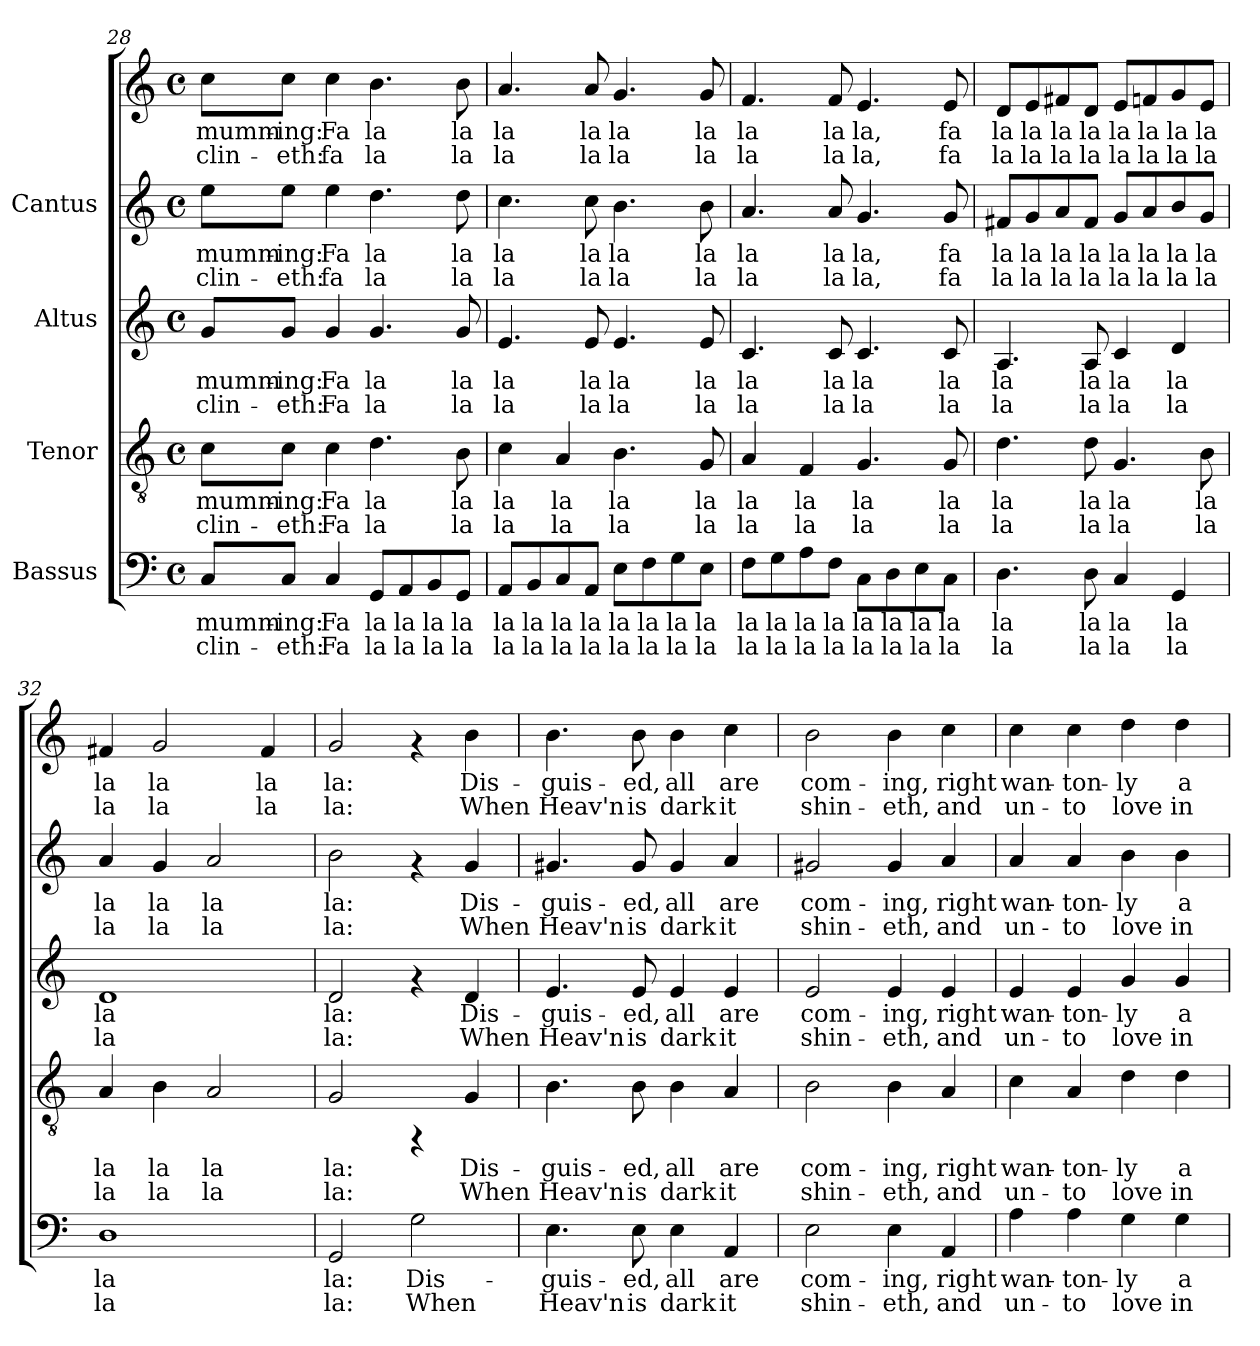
**kern	**text	**text	**kern	**text	**text	**kern	**text	**text	**kern	**text	**text	**kern	**text	**text
*part4	*part4	*part4	*part3	*part3	*part3	*part2	*part2	*part2	*part1	*part1	*part1	*part1	*part1	*part1
*staff5	*staff5	*staff5	*staff4	*staff4	*staff4	*staff3	*staff3	*staff3	*staff2	*staff2	*staff2	*staff1	*staff1	*staff1
*I"Bassus	*	*	*I"Tenor	*	*	*I"Altus	*	*	*I"Cantus	*	*	*	*	*
*clefF4	*	*	*clefGv2	*	*	*clefG2	*	*	*clefG2	*	*	*clefG2	*	*
*M4/4	*	*	*M4/4	*	*	*M4/4	*	*	*M4/4	*	*	*M4/4	*	*
*met(c)	*	*	*met(c)	*	*	*met(c)	*	*	*met(c)	*	*	*met(c)	*	*
=28	=28	=28	=28	=28	=28	=28	=28	=28	=28	=28	=28	=28	=28	=28
!	!LO:LY:b:cj	!LO:LY:b:cj	!	!LO:LY:b:cj	!LO:LY:b:cj	!	!LO:LY:b:cj	!LO:LY:b:cj	!	!LO:LY:b:cj	!LO:LY:b:cj	!	!LO:LY:b:cj	!LO:LY:b:cj
8C/L	-mumm-	-clin-	8c\L	-mumm-	-clin-	8g/L	-mumm-	-clin-	8ee\L	mumm-	-clin-	8cc\L	-mumm-	-clin-
!	!LO:LY:b:cj	!LO:LY:b:cj	!	!LO:LY:b:cj	!LO:LY:b:cj	!	!LO:LY:b:cj	!LO:LY:b:cj	!	!LO:LY:b:cj	!LO:LY:b:cj	!	!LO:LY:b:cj	!LO:LY:b:cj
8C/J	-ing:	eth:	8c\J	-ing:	eth:	8g/J	-ing:	eth:	8ee\J	-ing:	eth:	8cc\J	-ing:	eth:
!	!LO:LY:b:cj	!LO:LY:b:cj	!	!LO:LY:b:cj	!LO:LY:b:cj	!	!LO:LY:b:cj	!LO:LY:b:cj	!	!LO:LY:b:cj	!LO:LY:b:cj	!	!LO:LY:b:cj	!LO:LY:b:cj
4C/	Fa	Fa	4c\	Fa	Fa	4g/	Fa	Fa	4ee\	Fa	fa	4cc\	Fa	fa
!	!LO:LY:b:cj	!LO:LY:b:cj	!	!LO:LY:b:cj	!LO:LY:b:cj	!	!LO:LY:b:cj	!LO:LY:b:cj	!	!LO:LY:b:cj	!LO:LY:b:cj	!	!LO:LY:b:cj	!LO:LY:b:cj
8GG/L	la	la	4.d\	la	la	4.g/	la	la	4.dd\	la	la	4.b\	la	la
!	!LO:LY:b:cj	!LO:LY:b:cj	!	!	!	!	!	!	!	!	!	!	!	!
8AA/	la	la	.	.	.	.	.	.	.	.	.	.	.	.
!	!LO:LY:b:cj	!LO:LY:b:cj	!	!	!	!	!	!	!	!	!	!	!	!
8BB/	la	la	.	.	.	.	.	.	.	.	.	.	.	.
!	!LO:LY:b:cj	!LO:LY:b:cj	!	!LO:LY:b:cj	!LO:LY:b:cj	!	!LO:LY:b:cj	!LO:LY:b:cj	!	!LO:LY:b:cj	!LO:LY:b:cj	!	!LO:LY:b:cj	!LO:LY:b:cj
8GG/J	la	la	8B\	la	la	8g/	la	la	8dd\	la	la	8b\	la	la
!!LO:LB:g=z
=29	=29	=29	=29	=29	=29	=29	=29	=29	=29	=29	=29	=29	=29	=29
!	!LO:LY:b:cj	!LO:LY:b:cj	!	!LO:LY:b:cj	!LO:LY:b:cj	!	!LO:LY:b:cj	!LO:LY:b:cj	!	!LO:LY:b:cj	!LO:LY:b:cj	!	!LO:LY:b:cj	!LO:LY:b:cj
8AA/L	la	la	4c\	la	la	4.e/	la	la	4.cc\	la	la	4.a/	la	la
!	!LO:LY:b:cj	!LO:LY:b:cj	!	!	!	!	!	!	!	!	!	!	!	!
8BB/	la	la	.	.	.	.	.	.	.	.	.	.	.	.
!	!LO:LY:b:cj	!LO:LY:b:cj	!	!LO:LY:b:cj	!LO:LY:b:cj	!	!	!	!	!	!	!	!	!
8C/	la	la	4A/	la	la	.	.	.	.	.	.	.	.	.
!	!LO:LY:b:cj	!LO:LY:b:cj	!	!	!	!	!LO:LY:b:cj	!LO:LY:b:cj	!	!LO:LY:b:cj	!LO:LY:b:cj	!	!LO:LY:b:cj	!LO:LY:b:cj
8AA/J	la	la	.	.	.	8e/	la	la	8cc\	la	la	8a/	la	la
!	!LO:LY:b:cj	!LO:LY:b:cj	!	!LO:LY:b:cj	!LO:LY:b:cj	!	!LO:LY:b:cj	!LO:LY:b:cj	!	!LO:LY:b:cj	!LO:LY:b:cj	!	!LO:LY:b:cj	!LO:LY:b:cj
8E\L	la	la	4.B\	la	la	4.e/	la	la	4.b\	la	la	4.g/	la	la
!	!LO:LY:b:cj	!LO:LY:b:cj	!	!	!	!	!	!	!	!	!	!	!	!
8F\	la	la	.	.	.	.	.	.	.	.	.	.	.	.
!	!LO:LY:b:cj	!LO:LY:b:cj	!	!	!	!	!	!	!	!	!	!	!	!
8G\	la	la	.	.	.	.	.	.	.	.	.	.	.	.
!	!LO:LY:b:cj	!LO:LY:b:cj	!	!LO:LY:b:cj	!LO:LY:b:cj	!	!LO:LY:b:cj	!LO:LY:b:cj	!	!LO:LY:b:cj	!LO:LY:b:cj	!	!LO:LY:b:cj	!LO:LY:b:cj
8E\J	la	la	8G/	la	la	8e/	la	la	8b\	la	la	8g/	la	la
=30	=30	=30	=30	=30	=30	=30	=30	=30	=30	=30	=30	=30	=30	=30
!	!LO:LY:b:cj	!LO:LY:b:cj	!	!LO:LY:b:cj	!LO:LY:b:cj	!	!LO:LY:b:cj	!LO:LY:b:cj	!	!LO:LY:b:cj	!LO:LY:b:cj	!	!LO:LY:b:cj	!LO:LY:b:cj
8F\L	la	la	4A/	la	la	4.c/	la	la	4.a/	la	la	4.f/	la	la
!	!LO:LY:b:cj	!LO:LY:b:cj	!	!	!	!	!	!	!	!	!	!	!	!
8G\	la	la	.	.	.	.	.	.	.	.	.	.	.	.
!	!LO:LY:b:cj	!LO:LY:b:cj	!	!LO:LY:b:cj	!LO:LY:b:cj	!	!	!	!	!	!	!	!	!
8A\	la	la	4F/	la	la	.	.	.	.	.	.	.	.	.
!	!LO:LY:b:cj	!LO:LY:b:cj	!	!	!	!	!LO:LY:b:cj	!LO:LY:b:cj	!	!LO:LY:b:cj	!LO:LY:b:cj	!	!LO:LY:b:cj	!LO:LY:b:cj
8F\J	la	la	.	.	.	8c/	la	la	8a/	la	la	8f/	la	la
!	!LO:LY:b:cj	!LO:LY:b:cj	!	!LO:LY:b:cj	!LO:LY:b:cj	!	!LO:LY:b:cj	!LO:LY:b:cj	!	!LO:LY:b:cj	!LO:LY:b:cj	!	!LO:LY:b:cj	!LO:LY:b:cj
8C\L	la	la	4.G/	la	la	4.c/	la	la	4.g/	la,	la,	4.e/	la,	la,
!	!LO:LY:b:cj	!LO:LY:b:cj	!	!	!	!	!	!	!	!	!	!	!	!
8D\	la	la	.	.	.	.	.	.	.	.	.	.	.	.
!	!LO:LY:b:cj	!LO:LY:b:cj	!	!	!	!	!	!	!	!	!	!	!	!
8E\	la	la	.	.	.	.	.	.	.	.	.	.	.	.
!	!LO:LY:b:cj	!LO:LY:b:cj	!	!LO:LY:b:cj	!LO:LY:b:cj	!	!LO:LY:b:cj	!LO:LY:b:cj	!	!LO:LY:b:cj	!LO:LY:b:cj	!	!LO:LY:b:cj	!LO:LY:b:cj
8C\J	la	la	8G/	la	la	8c/	la	la	8g/	fa	fa	8e/	fa	fa
=31	=31	=31	=31	=31	=31	=31	=31	=31	=31	=31	=31	=31	=31	=31
!	!LO:LY:b:cj	!LO:LY:b:cj	!	!LO:LY:b:cj	!LO:LY:b:cj	!	!LO:LY:b:cj	!LO:LY:b:cj	!	!LO:LY:b:cj	!LO:LY:b:cj	!	!LO:LY:b:cj	!LO:LY:b:cj
4.D\	la	la	4.d\	la	la	4.A/	la	la	8f#X/L	la	la	8d/L	la	la
!	!	!	!	!	!	!	!	!	!	!LO:LY:b:cj	!LO:LY:b:cj	!	!LO:LY:b:cj	!LO:LY:b:cj
.	.	.	.	.	.	.	.	.	8g/	la	la	8e/	la	la
!	!	!	!	!	!	!	!	!	!	!LO:LY:b:cj	!LO:LY:b:cj	!	!LO:LY:b:cj	!LO:LY:b:cj
.	.	.	.	.	.	.	.	.	8a/	la	la	8f#X/	la	la
!	!LO:LY:b:cj	!LO:LY:b:cj	!	!LO:LY:b:cj	!LO:LY:b:cj	!	!LO:LY:b:cj	!LO:LY:b:cj	!	!LO:LY:b:cj	!LO:LY:b:cj	!	!LO:LY:b:cj	!LO:LY:b:cj
8D\	la	la	8d\	la	la	8A/	la	la	8f#/J	la	la	8d/J	la	la
!	!LO:LY:b:cj	!LO:LY:b:cj	!	!LO:LY:b:cj	!LO:LY:b:cj	!	!LO:LY:b:cj	!LO:LY:b:cj	!	!LO:LY:b:cj	!LO:LY:b:cj	!	!LO:LY:b:cj	!LO:LY:b:cj
4C/	la	la	4.G/	la	la	4c/	la	la	8g/L	la	la	8e/L	la	la
!	!	!	!	!	!	!	!	!	!	!LO:LY:b:cj	!LO:LY:b:cj	!	!LO:LY:b:cj	!LO:LY:b:cj
.	.	.	.	.	.	.	.	.	8a/	la	la	8fn/	la	la
!	!LO:LY:b:cj	!LO:LY:b:cj	!	!	!	!	!LO:LY:b:cj	!LO:LY:b:cj	!	!LO:LY:b:cj	!LO:LY:b:cj	!	!LO:LY:b:cj	!LO:LY:b:cj
4GG/	la	la	.	.	.	4d/	la	la	8b/	la	la	8g/	la	la
!	!	!	!	!LO:LY:b:cj	!LO:LY:b:cj	!	!	!	!	!LO:LY:b:cj	!LO:LY:b:cj	!	!LO:LY:b:cj	!LO:LY:b:cj
.	.	.	8B\	la	la	.	.	.	8g/J	la	la	8e/J	la	la
=32	=32	=32	=32	=32	=32	=32	=32	=32	=32	=32	=32	=32	=32	=32
!	!LO:LY:b:cj	!LO:LY:b:cj	!	!LO:LY:b:cj	!LO:LY:b:cj	!	!LO:LY:b:cj	!LO:LY:b:cj	!	!LO:LY:b:cj	!LO:LY:b:cj	!	!LO:LY:b:cj	!LO:LY:b:cj
1D	la	la	4A/	la	la	1d	la	la	4a/	la	la	4f#X/	la	la
!	!	!	!	!LO:LY:b:cj	!LO:LY:b:cj	!	!	!	!	!LO:LY:b:cj	!LO:LY:b:cj	!	!LO:LY:b:cj	!LO:LY:b:cj
.	.	.	4B\	la	la	.	.	.	4g/	la	la	2g/	la	la
!	!	!	!	!LO:LY:b:cj	!LO:LY:b:cj	!	!	!	!	!LO:LY:b:cj	!LO:LY:b:cj	!	!	!
.	.	.	2A/	la	la	.	.	.	2a/	la	la	.	.	.
!	!	!	!	!	!	!	!	!	!	!	!	!	!LO:LY:b:cj	!LO:LY:b:cj
.	.	.	.	.	.	.	.	.	.	.	.	4f#/	la	la
!!LO:PB:g=z
=33	=33	=33	=33	=33	=33	=33	=33	=33	=33	=33	=33	=33	=33	=33
!	!LO:LY:b:cj	!LO:LY:b:cj	!	!LO:LY:b:cj	!LO:LY:b:cj	!	!LO:LY:b:cj	!LO:LY:b:cj	!	!LO:LY:b:cj	!LO:LY:b:cj	!	!LO:LY:b:cj	!LO:LY:b:cj
2GG/	la:	la:	2G/	la:	la:	2d/	la:	la:	2b\	la:	la:	2g/	la:	la:
!	!LO:LY:b:cj	!LO:LY:b:cj	!	!	!	!	!	!	!	!	!	!	!	!
2G\	Dis-	-When	4rFF	.	.	4rf	.	.	4rf	.	.	4rf	.	.
!	!	!	!	!LO:LY:b:cj	!LO:LY:b:cj	!	!LO:LY:b:cj	!LO:LY:b:cj	!	!LO:LY:b:cj	!LO:LY:b:cj	!	!LO:LY:b:cj	!LO:LY:b:cj
.	.	.	4G/	Dis-	-When	4d/	Dis-	-When	4g/	Dis-	-When	4b\	Dis-	-When
=34	=34	=34	=34	=34	=34	=34	=34	=34	=34	=34	=34	=34	=34	=34
!	!LO:LY:b:cj	!LO:LY:b:cj	!	!LO:LY:b:cj	!LO:LY:b:cj	!	!LO:LY:b:cj	!LO:LY:b:cj	!	!LO:LY:b:cj	!LO:LY:b:cj	!	!LO:LY:b:cj	!LO:LY:b:cj
4.E\	guis-	-Heav'n	4.B\	guis-	-Heav'n	4.e/	guis-	-Heav'n	4.g#X/	guis-	-Heav'n	4.b\	guis-	-Heav'n
!	!LO:LY:b:cj	!LO:LY:b:cj	!	!LO:LY:b:cj	!LO:LY:b:cj	!	!LO:LY:b:cj	!LO:LY:b:cj	!	!LO:LY:b:cj	!LO:LY:b:cj	!	!LO:LY:b:cj	!LO:LY:b:cj
8E\	ed,	is	8B\	ed,	is	8e/	ed,	is	8g#/	ed,	is	8b\	ed,	is
!	!LO:LY:b:cj	!LO:LY:b:cj	!	!LO:LY:b:cj	!LO:LY:b:cj	!	!LO:LY:b:cj	!LO:LY:b:cj	!	!LO:LY:b:cj	!LO:LY:b:cj	!	!LO:LY:b:cj	!LO:LY:b:cj
4E\	all	dark	4B\	all	dark	4e/	all	dark	4g#/	all	dark	4b\	all	dark
!	!LO:LY:b:cj	!LO:LY:b:cj	!	!LO:LY:b:cj	!LO:LY:b:cj	!	!LO:LY:b:cj	!LO:LY:b:cj	!	!LO:LY:b:cj	!LO:LY:b:cj	!	!LO:LY:b:cj	!LO:LY:b:cj
4AA/	are	it	4A/	are	it	4e/	are	it	4a/	are	it	4cc\	are	it
=35	=35	=35	=35	=35	=35	=35	=35	=35	=35	=35	=35	=35	=35	=35
!	!LO:LY:b:cj	!LO:LY:b:cj	!	!LO:LY:b:cj	!LO:LY:b:cj	!	!LO:LY:b:cj	!LO:LY:b:cj	!	!LO:LY:b:cj	!LO:LY:b:cj	!	!LO:LY:b:cj	!LO:LY:b:cj
2E\	com-	-shin-	2B\	com-	-shin-	2e/	com-	-shin-	2g#X/	com-	-shin-	2b\	com-	-shin-
!	!LO:LY:b:cj	!LO:LY:b:cj	!	!LO:LY:b:cj	!LO:LY:b:cj	!	!LO:LY:b:cj	!LO:LY:b:cj	!	!LO:LY:b:cj	!LO:LY:b:cj	!	!LO:LY:b:cj	!LO:LY:b:cj
4E\	-ing,	eth,	4B\	-ing,	eth,	4e/	-ing,	eth,	4g#/	-ing,	eth,	4b\	-ing,	eth,
!	!LO:LY:b:cj	!LO:LY:b:cj	!	!LO:LY:b:cj	!LO:LY:b:cj	!	!LO:LY:b:cj	!LO:LY:b:cj	!	!LO:LY:b:cj	!LO:LY:b:cj	!	!LO:LY:b:cj	!LO:LY:b:cj
4AA/	right	and	4A/	right	and	4e/	right	and	4a/	right	and	4cc\	right	and
=36	=36	=36	=36	=36	=36	=36	=36	=36	=36	=36	=36	=36	=36	=36
!	!LO:LY:b:cj	!LO:LY:b:cj	!	!LO:LY:b:cj	!LO:LY:b:cj	!	!LO:LY:b:cj	!LO:LY:b:cj	!	!LO:LY:b:cj	!LO:LY:b:cj	!	!LO:LY:b:cj	!LO:LY:b:cj
4A\	wan-	-un-	4c\	wan-	-un-	4e/	wan-	-un-	4a/	-wan-	-un-	4cc\	wan-	-un-
!	!LO:LY:b:cj	!LO:LY:b:cj	!	!LO:LY:b:cj	!LO:LY:b:cj	!	!LO:LY:b:cj	!LO:LY:b:cj	!	!LO:LY:b:cj	!LO:LY:b:cj	!	!LO:LY:b:cj	!LO:LY:b:cj
4A\	-ton-	-to	4A/	-ton-	-to	4e/	-ton-	-to	4a/	-ton-	-to	4cc\	-ton-	-to
!	!LO:LY:b:cj	!LO:LY:b:cj	!	!LO:LY:b:cj	!LO:LY:b:cj	!	!LO:LY:b:cj	!LO:LY:b:cj	!	!LO:LY:b:cj	!LO:LY:b:cj	!	!LO:LY:b:cj	!LO:LY:b:cj
4G\	ly	love	4d\	ly	love	4g/	ly	love	4b\	ly	love	4dd\	ly	love
!	!LO:LY:b:cj	!LO:LY:b:cj	!	!LO:LY:b:cj	!LO:LY:b:cj	!	!LO:LY:b:cj	!LO:LY:b:cj	!	!LO:LY:b:cj	!LO:LY:b:cj	!	!LO:LY:b:cj	!LO:LY:b:cj
4G\	a-	-in-	4d\	a-	-in-	4g/	a-	-in-	4b\	a-	-in-	4dd\	a-	-in-
=	=	=	=	=	=	=	=	=	=	=	=	=	=	=
*-	*-	*-	*-	*-	*-	*-	*-	*-	*-	*-	*-	*-	*-	*-
